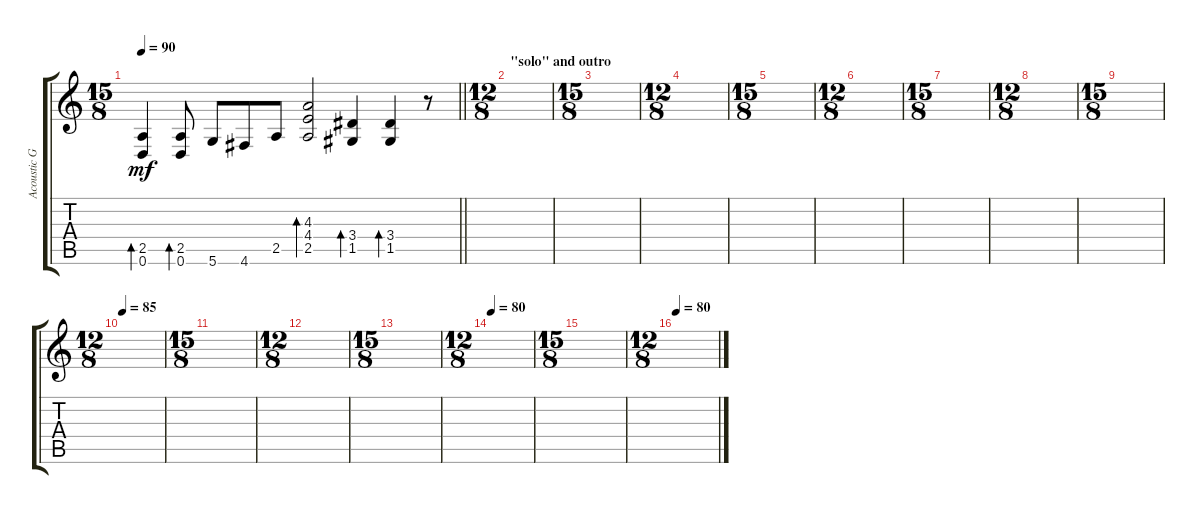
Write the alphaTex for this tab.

\track ("Acoustic Guitar Rythm" "Acoustic G") {instrument acousticguitarsteel}
\staff {score tabs}
\tuning (D4 A3 F3 C3 G2 D2) {hide}
\ts (15 8)
\tempo 90
\clef g2
\barLineRight lightlight
\ks c
(2.5 0.6).4{bd 240 dy mf} (2.5 0.6).8{bd 240} 5.6.8 4.6.8 2.5.8 (4.3 4.4 2.5).2{bd 240} (3.4 1.5).4{bd 240} (3.4 1.5).4{bd 240} r.8 |
\ts (12 8)
\section ("" "\"solo\" and outro")
|
\ts (15 8)
|
\ts (12 8)
|
\ts (15 8)
|
\ts (12 8)
|
\ts (15 8)
|
\ts (12 8)
|
\ts (15 8)
|
\ts (12 8)
\tempo 85
|
\ts (15 8)
|
\ts (12 8)
|
\ts (15 8)
|
\ts (12 8)
\tempo 80
|
\ts (15 8)
|
\ts (12 8)
\tempo 80
